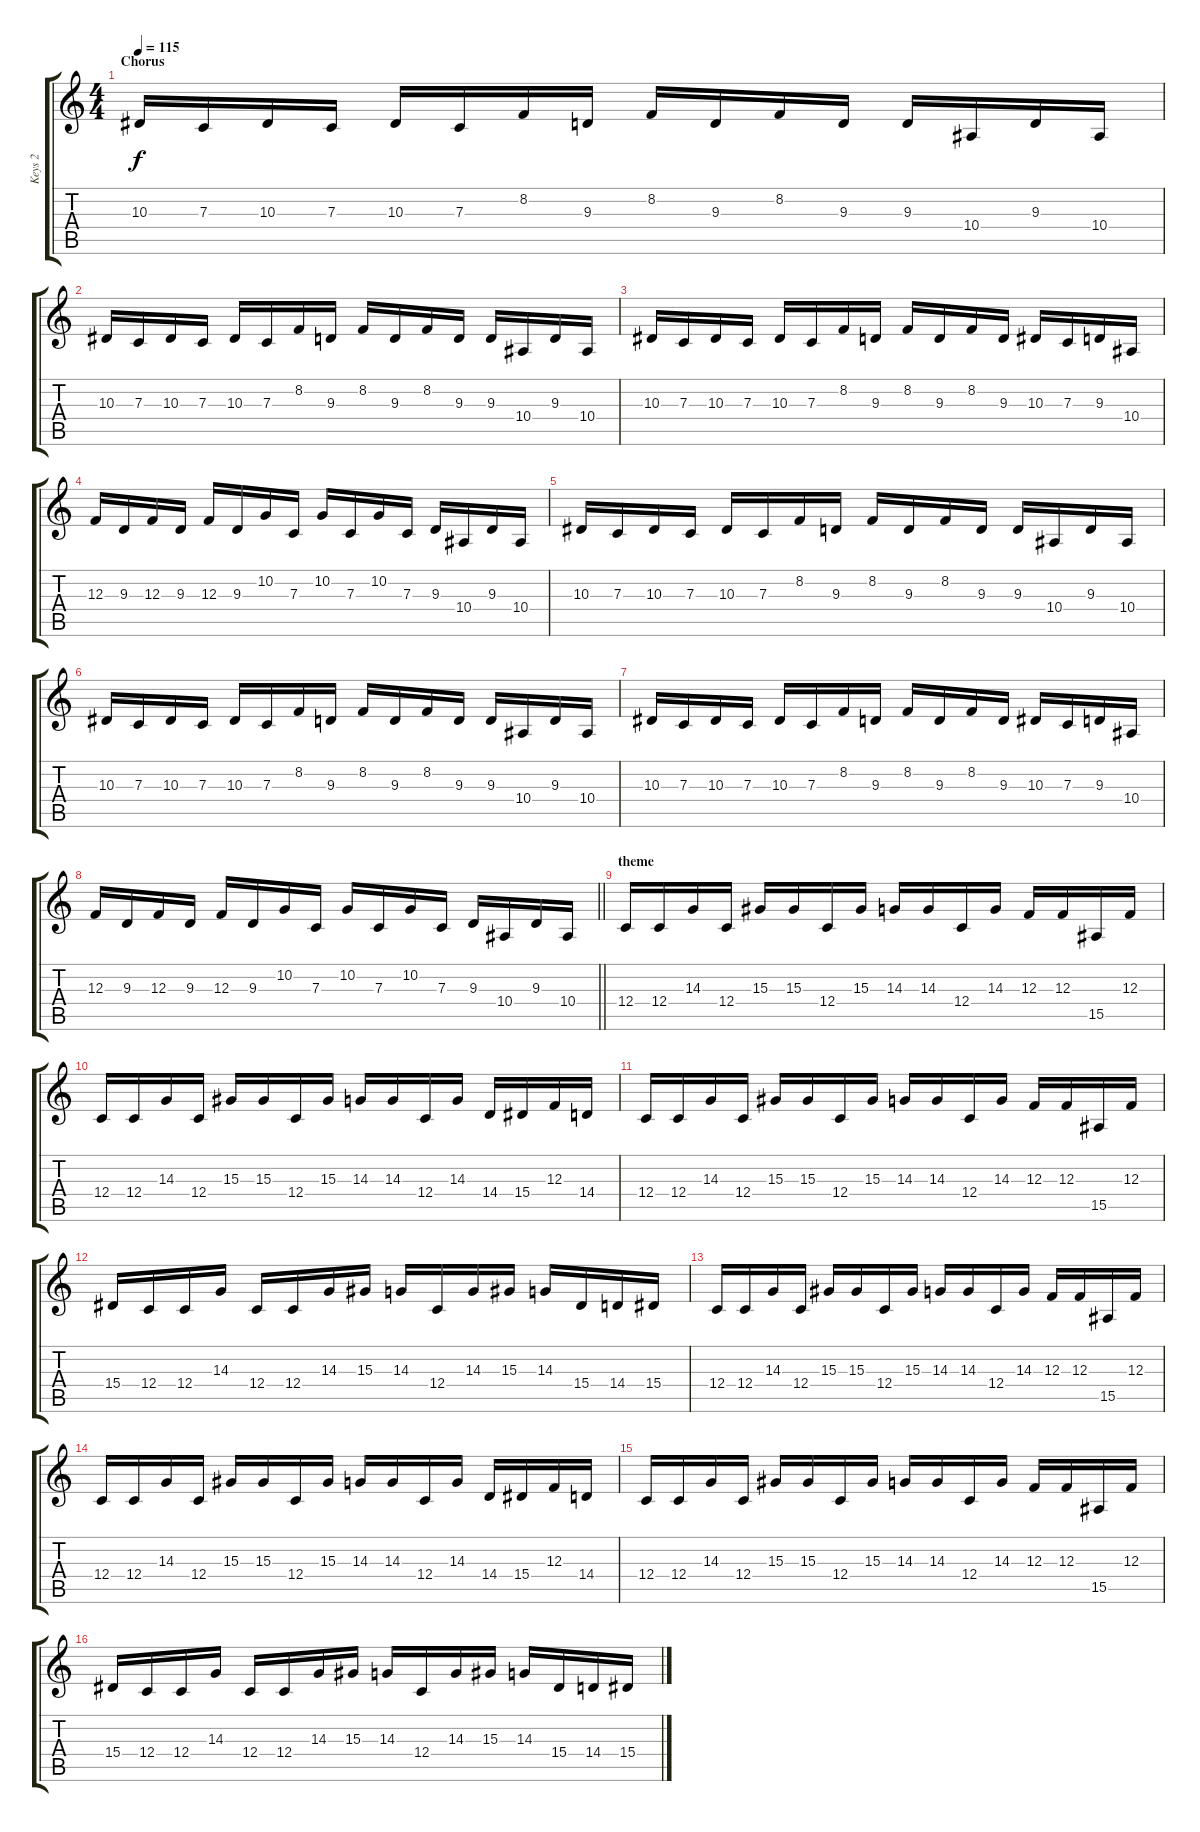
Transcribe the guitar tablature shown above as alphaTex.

\track ("Keys 2" "Keys 2") {instrument fx5brightness}
\staff {score tabs}
\tuning (D4 A3 F3 C3 G2 C2) {hide}
\ts (4 4)
\section ("" "Chorus")
\tempo 115
\clef g2
\ks c
10.3.16{dy f} 7.3.16 10.3.16 7.3.16 10.3.16 7.3.16 8.2.16 9.3.16 8.2.16 9.3.16 8.2.16 9.3.16 9.3.16 10.4.16 9.3.16 10.4.16 |
10.3.16 7.3.16 10.3.16 7.3.16 10.3.16 7.3.16 8.2.16 9.3.16 8.2.16 9.3.16 8.2.16 9.3.16 9.3.16 10.4.16 9.3.16 10.4.16 |
10.3.16 7.3.16 10.3.16 7.3.16 10.3.16 7.3.16 8.2.16 9.3.16 8.2.16 9.3.16 8.2.16 9.3.16 10.3.16 7.3.16 9.3.16 10.4.16 |
12.3.16 9.3.16 12.3.16 9.3.16 12.3.16 9.3.16 10.2.16 7.3.16 10.2.16 7.3.16 10.2.16 7.3.16 9.3.16 10.4.16 9.3.16 10.4.16 |
10.3.16 7.3.16 10.3.16 7.3.16 10.3.16 7.3.16 8.2.16 9.3.16 8.2.16 9.3.16 8.2.16 9.3.16 9.3.16 10.4.16 9.3.16 10.4.16 |
10.3.16 7.3.16 10.3.16 7.3.16 10.3.16 7.3.16 8.2.16 9.3.16 8.2.16 9.3.16 8.2.16 9.3.16 9.3.16 10.4.16 9.3.16 10.4.16 |
10.3.16 7.3.16 10.3.16 7.3.16 10.3.16 7.3.16 8.2.16 9.3.16 8.2.16 9.3.16 8.2.16 9.3.16 10.3.16 7.3.16 9.3.16 10.4.16 |
\barLineRight lightlight
12.3.16 9.3.16 12.3.16 9.3.16 12.3.16 9.3.16 10.2.16 7.3.16 10.2.16 7.3.16 10.2.16 7.3.16 9.3.16 10.4.16 9.3.16 10.4.16 |
\section ("" "theme")
12.4.16 12.4.16 14.3.16 12.4.16 15.3.16 15.3.16 12.4.16 15.3.16 14.3.16 14.3.16 12.4.16 14.3.16 12.3.16 12.3.16 15.5.16 12.3.16 |
12.4.16 12.4.16 14.3.16 12.4.16 15.3.16 15.3.16 12.4.16 15.3.16 14.3.16 14.3.16 12.4.16 14.3.16 14.4.16 15.4.16 12.3.16 14.4.16 |
12.4.16 12.4.16 14.3.16 12.4.16 15.3.16 15.3.16 12.4.16 15.3.16 14.3.16 14.3.16 12.4.16 14.3.16 12.3.16 12.3.16 15.5.16 12.3.16 |
15.4.16 12.4.16 12.4.16 14.3.16 12.4.16 12.4.16 14.3.16 15.3.16 14.3.16 12.4.16 14.3.16 15.3.16 14.3.16 15.4.16 14.4.16 15.4.16 |
12.4.16 12.4.16 14.3.16 12.4.16 15.3.16 15.3.16 12.4.16 15.3.16 14.3.16 14.3.16 12.4.16 14.3.16 12.3.16 12.3.16 15.5.16 12.3.16 |
12.4.16 12.4.16 14.3.16 12.4.16 15.3.16 15.3.16 12.4.16 15.3.16 14.3.16 14.3.16 12.4.16 14.3.16 14.4.16 15.4.16 12.3.16 14.4.16 |
12.4.16 12.4.16 14.3.16 12.4.16 15.3.16 15.3.16 12.4.16 15.3.16 14.3.16 14.3.16 12.4.16 14.3.16 12.3.16 12.3.16 15.5.16 12.3.16 |
15.4.16 12.4.16 12.4.16 14.3.16 12.4.16 12.4.16 14.3.16 15.3.16 14.3.16 12.4.16 14.3.16 15.3.16 14.3.16 15.4.16 14.4.16 15.4.16
